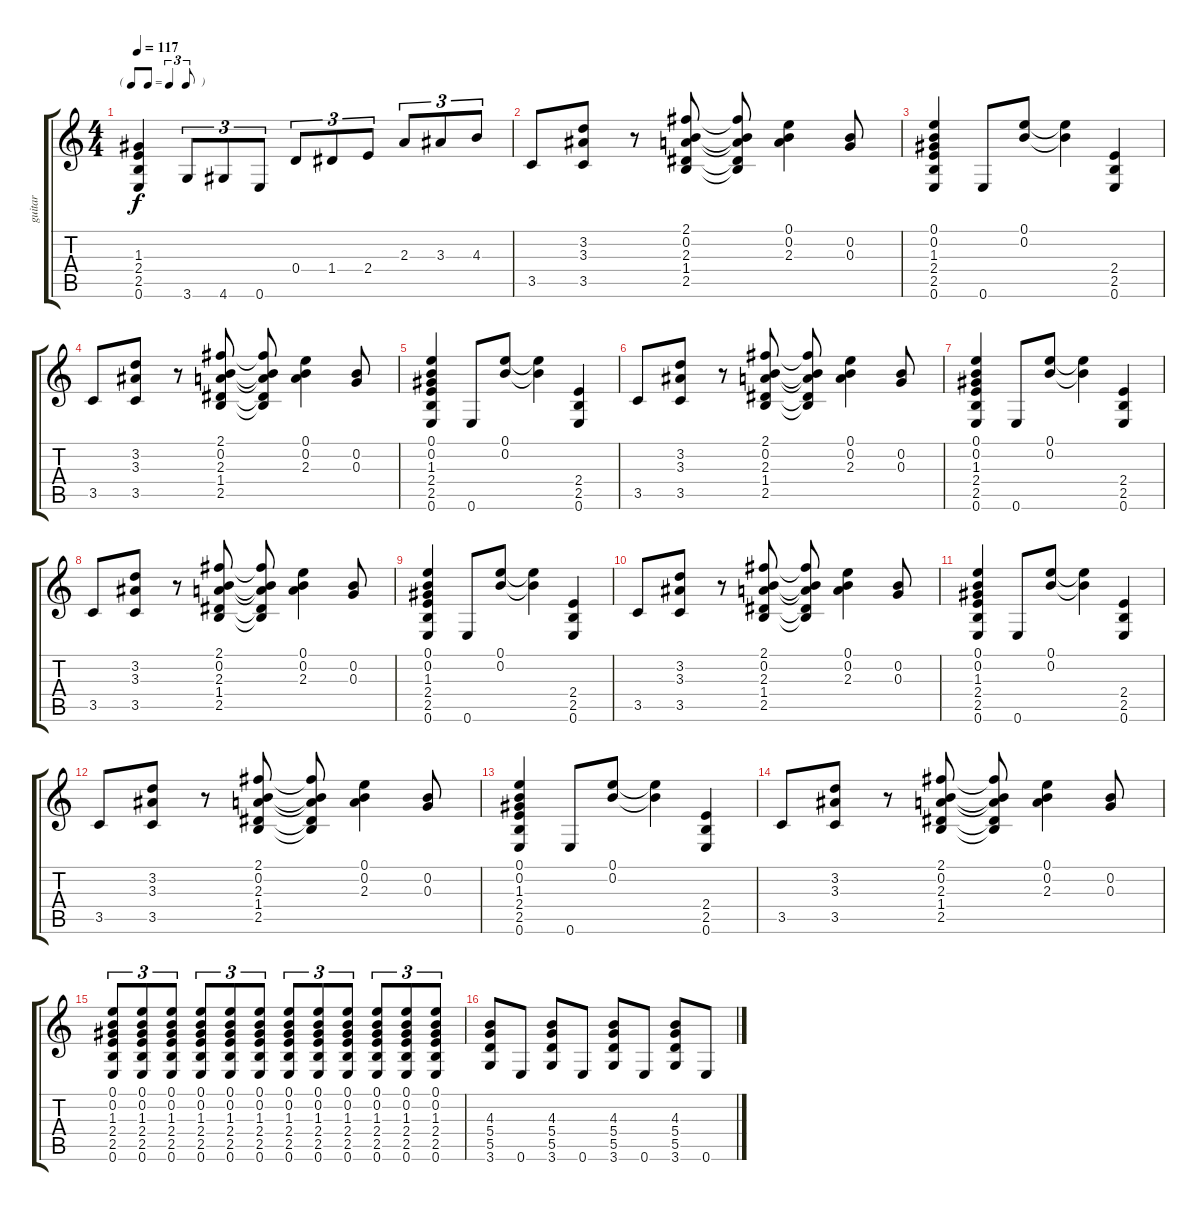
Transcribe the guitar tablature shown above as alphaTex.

\track ("guitar " "guitar ") {instrument electricguitarjazz}
\staff {score tabs}
\tuning (E4 B3 G3 D3 A2 E2) {hide}
\ts (4 4)
\tf triplet8th
\tempo 117
\clef g2
\ks c
(1.3 2.4 2.5 0.6).4{dy f} 3.6.8{tu (3 2)} 4.6.8{tu (3 2)} 0.6.8{tu (3 2)} 0.4.8{tu (3 2)} 1.4.8{tu (3 2)} 2.4.8{tu (3 2)} 2.3.8{tu (3 2)} 3.3.8{tu (3 2)} 4.3.8{tu (3 2)} |
3.5.8 (3.2 3.3 3.5).8 r.8 (2.1 0.2 2.3 1.4 2.5).8 (2.1{t} 0.2{t} 2.3{t} 1.4{t} 2.5{t}).8 (0.1 0.2 2.3).4 (0.2 0.3).8 |
(0.1 0.2 1.3 2.4 2.5 0.6).4 0.6.8 (0.1 0.2).8 (0.1{t} 0.2{t}).4 (2.4 2.5 0.6).4 |
3.5.8 (3.2 3.3 3.5).8 r.8 (2.1 0.2 2.3 1.4 2.5).8 (2.1{t} 0.2{t} 2.3{t} 1.4{t} 2.5{t}).8 (0.1 0.2 2.3).4 (0.2 0.3).8 |
(0.1 0.2 1.3 2.4 2.5 0.6).4 0.6.8 (0.1 0.2).8 (0.1{t} 0.2{t}).4 (2.4 2.5 0.6).4 |
3.5.8 (3.2 3.3 3.5).8 r.8 (2.1 0.2 2.3 1.4 2.5).8 (2.1{t} 0.2{t} 2.3{t} 1.4{t} 2.5{t}).8 (0.1 0.2 2.3).4 (0.2 0.3).8 |
(0.1 0.2 1.3 2.4 2.5 0.6).4 0.6.8 (0.1 0.2).8 (0.1{t} 0.2{t}).4 (2.4 2.5 0.6).4 |
3.5.8 (3.2 3.3 3.5).8 r.8 (2.1 0.2 2.3 1.4 2.5).8 (2.1{t} 0.2{t} 2.3{t} 1.4{t} 2.5{t}).8 (0.1 0.2 2.3).4 (0.2 0.3).8 |
(0.1 0.2 1.3 2.4 2.5 0.6).4 0.6.8 (0.1 0.2).8 (0.1{t} 0.2{t}).4 (2.4 2.5 0.6).4 |
3.5.8 (3.2 3.3 3.5).8 r.8 (2.1 0.2 2.3 1.4 2.5).8 (2.1{t} 0.2{t} 2.3{t} 1.4{t} 2.5{t}).8 (0.1 0.2 2.3).4 (0.2 0.3).8 |
(0.1 0.2 1.3 2.4 2.5 0.6).4 0.6.8 (0.1 0.2).8 (0.1{t} 0.2{t}).4 (2.4 2.5 0.6).4 |
3.5.8 (3.2 3.3 3.5).8 r.8 (2.1 0.2 2.3 1.4 2.5).8 (2.1{t} 0.2{t} 2.3{t} 1.4{t} 2.5{t}).8 (0.1 0.2 2.3).4 (0.2 0.3).8 |
(0.1 0.2 1.3 2.4 2.5 0.6).4 0.6.8 (0.1 0.2).8 (0.1{t} 0.2{t}).4 (2.4 2.5 0.6).4 |
3.5.8 (3.2 3.3 3.5).8 r.8 (2.1 0.2 2.3 1.4 2.5).8 (2.1{t} 0.2{t} 2.3{t} 1.4{t} 2.5{t}).8 (0.1 0.2 2.3).4 (0.2 0.3).8 |
(0.1 0.2 1.3 2.4 2.5 0.6).8{tu (3 2)} (0.1 0.2 1.3 2.4 2.5 0.6).8{tu (3 2)} (0.1 0.2 1.3 2.4 2.5 0.6).8{tu (3 2)} (0.1 0.2 1.3 2.4 2.5 0.6).8{tu (3 2)} (0.1 0.2 1.3 2.4 2.5 0.6).8{tu (3 2)} (0.1 0.2 1.3 2.4 2.5 0.6).8{tu (3 2)} (0.1 0.2 1.3 2.4 2.5 0.6).8{tu (3 2)} (0.1 0.2 1.3 2.4 2.5 0.6).8{tu (3 2)} (0.1 0.2 1.3 2.4 2.5 0.6).8{tu (3 2)} (0.1 0.2 1.3 2.4 2.5 0.6).8{tu (3 2)} (0.1 0.2 1.3 2.4 2.5 0.6).8{tu (3 2)} (0.1 0.2 1.3 2.4 2.5 0.6).8{tu (3 2)} |
(4.3 5.4 5.5 3.6).8 0.6.8 (4.3 5.4 5.5 3.6).8 0.6.8 (4.3 5.4 5.5 3.6).8 0.6.8 (4.3 5.4 5.5 3.6).8 0.6.8
